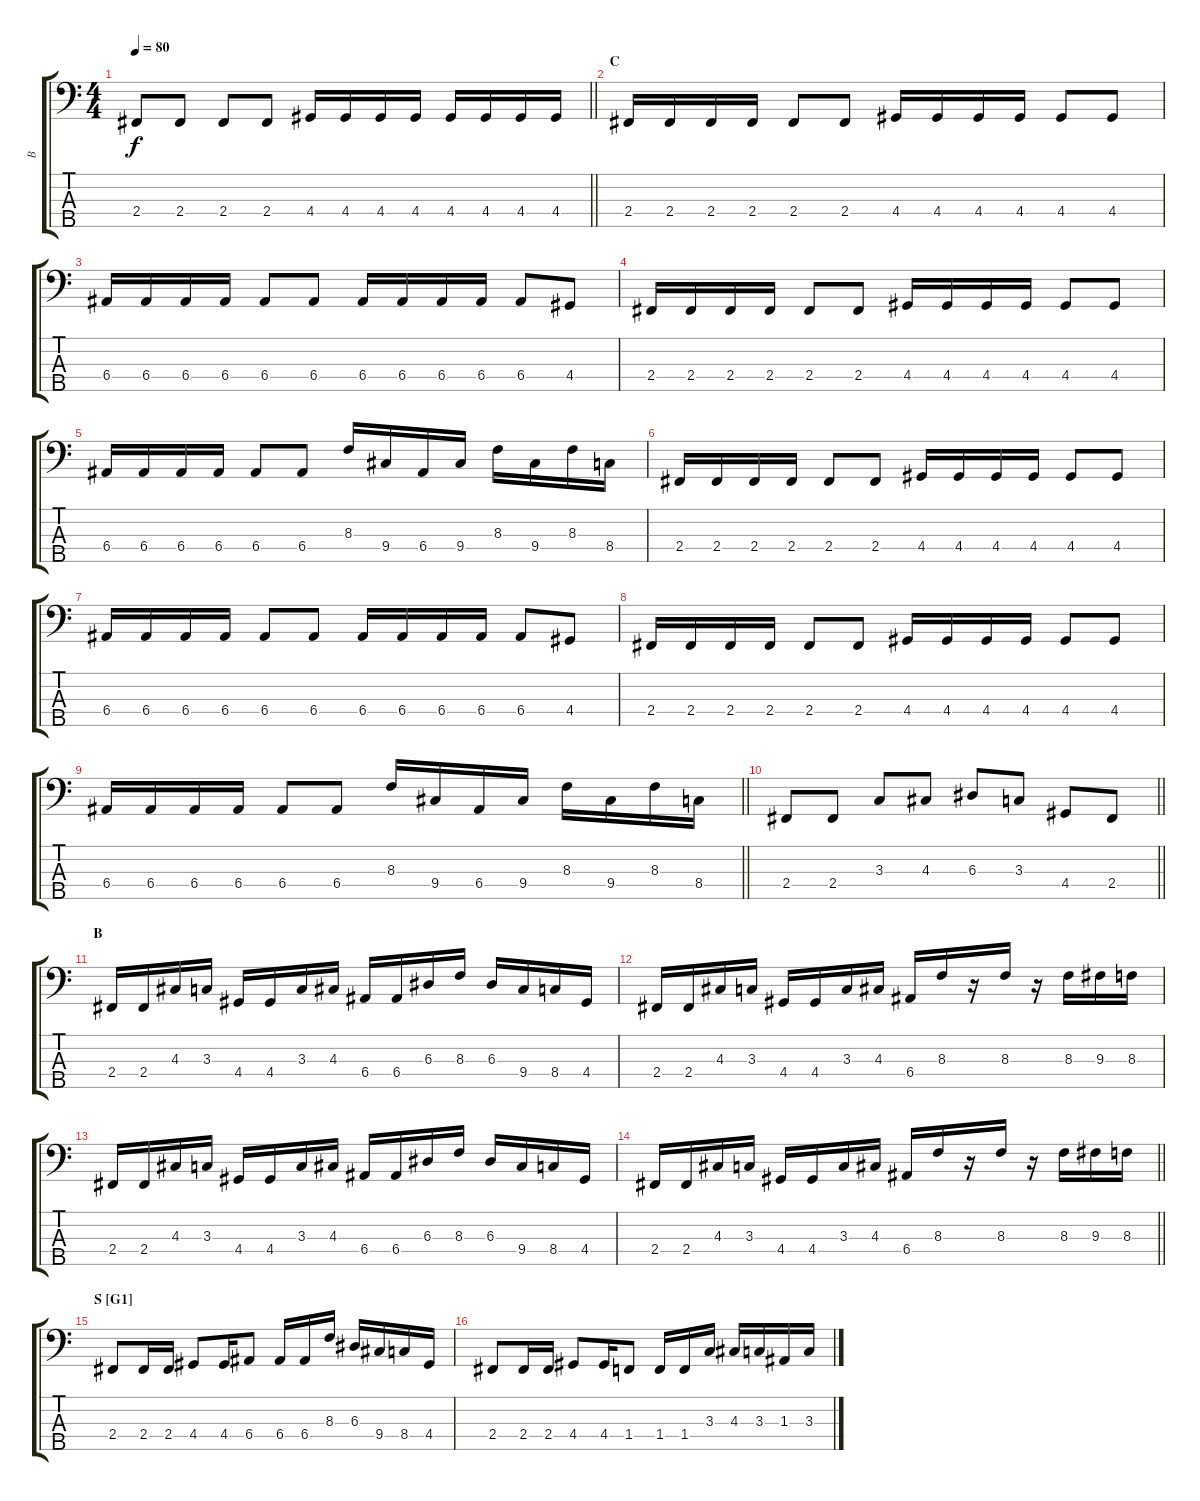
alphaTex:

\track ("B" "B") {instrument electricbassfinger}
\staff {score tabs}
\tuning (G2 D2 A1 E1 B0) {hide}
\ts (4 4)
\tempo 80
\clef f4
\barLineRight lightlight
\ks c
2.4.8{dy f} 2.4.8 2.4.8 2.4.8 4.4.16 4.4.16 4.4.16 4.4.16 4.4.16 4.4.16 4.4.16 4.4.16 |
\section ("" "C")
2.4.16 2.4.16 2.4.16 2.4.16 2.4.8 2.4.8 4.4.16 4.4.16 4.4.16 4.4.16 4.4.8 4.4.8 |
6.4.16 6.4.16 6.4.16 6.4.16 6.4.8 6.4.8 6.4.16 6.4.16 6.4.16 6.4.16 6.4.8 4.4.8 |
2.4.16 2.4.16 2.4.16 2.4.16 2.4.8 2.4.8 4.4.16 4.4.16 4.4.16 4.4.16 4.4.8 4.4.8 |
6.4.16 6.4.16 6.4.16 6.4.16 6.4.8 6.4.8 8.3.16 9.4.16 6.4.16 9.4.16 8.3.16 9.4.16 8.3.16 8.4.16 |
2.4.16 2.4.16 2.4.16 2.4.16 2.4.8 2.4.8 4.4.16 4.4.16 4.4.16 4.4.16 4.4.8 4.4.8 |
6.4.16 6.4.16 6.4.16 6.4.16 6.4.8 6.4.8 6.4.16 6.4.16 6.4.16 6.4.16 6.4.8 4.4.8 |
2.4.16 2.4.16 2.4.16 2.4.16 2.4.8 2.4.8 4.4.16 4.4.16 4.4.16 4.4.16 4.4.8 4.4.8 |
\barLineRight lightlight
6.4.16 6.4.16 6.4.16 6.4.16 6.4.8 6.4.8 8.3.16 9.4.16 6.4.16 9.4.16 8.3.16 9.4.16 8.3.16 8.4.16 |
\section ("" "")
\barLineRight lightlight
2.4.8 2.4.8 3.3.8 4.3.8 6.3.8 3.3.8 4.4.8 2.4.8 |
\section ("" "B")
2.4.16 2.4.16 4.3.16 3.3.16 4.4.16 4.4.16 3.3.16 4.3.16 6.4.16 6.4.16 6.3.16 8.3.16 6.3.16 9.4.16 8.4.16 4.4.16 |
2.4.16 2.4.16 4.3.16 3.3.16 4.4.16 4.4.16 3.3.16 4.3.16 6.4.16 8.3.16 r.16 8.3.16 r.16 8.3.16 9.3.16 8.3.16 |
2.4.16 2.4.16 4.3.16 3.3.16 4.4.16 4.4.16 3.3.16 4.3.16 6.4.16 6.4.16 6.3.16 8.3.16 6.3.16 9.4.16 8.4.16 4.4.16 |
\barLineRight lightlight
2.4.16 2.4.16 4.3.16 3.3.16 4.4.16 4.4.16 3.3.16 4.3.16 6.4.16 8.3.16 r.16 8.3.16 r.16 8.3.16 9.3.16 8.3.16 |
\section ("" "S [G1]")
2.4.8 2.4.16 2.4.16 4.4.8 4.4.16 6.4.8 6.4.16 6.4.16 8.3.16 6.3.16 9.4.16 8.4.16 4.4.16 |
2.4.8 2.4.16 2.4.16 4.4.8 4.4.16 1.4.8 1.4.16 1.4.16 3.3.16 4.3.16 3.3.16 1.3.16 3.3.16
